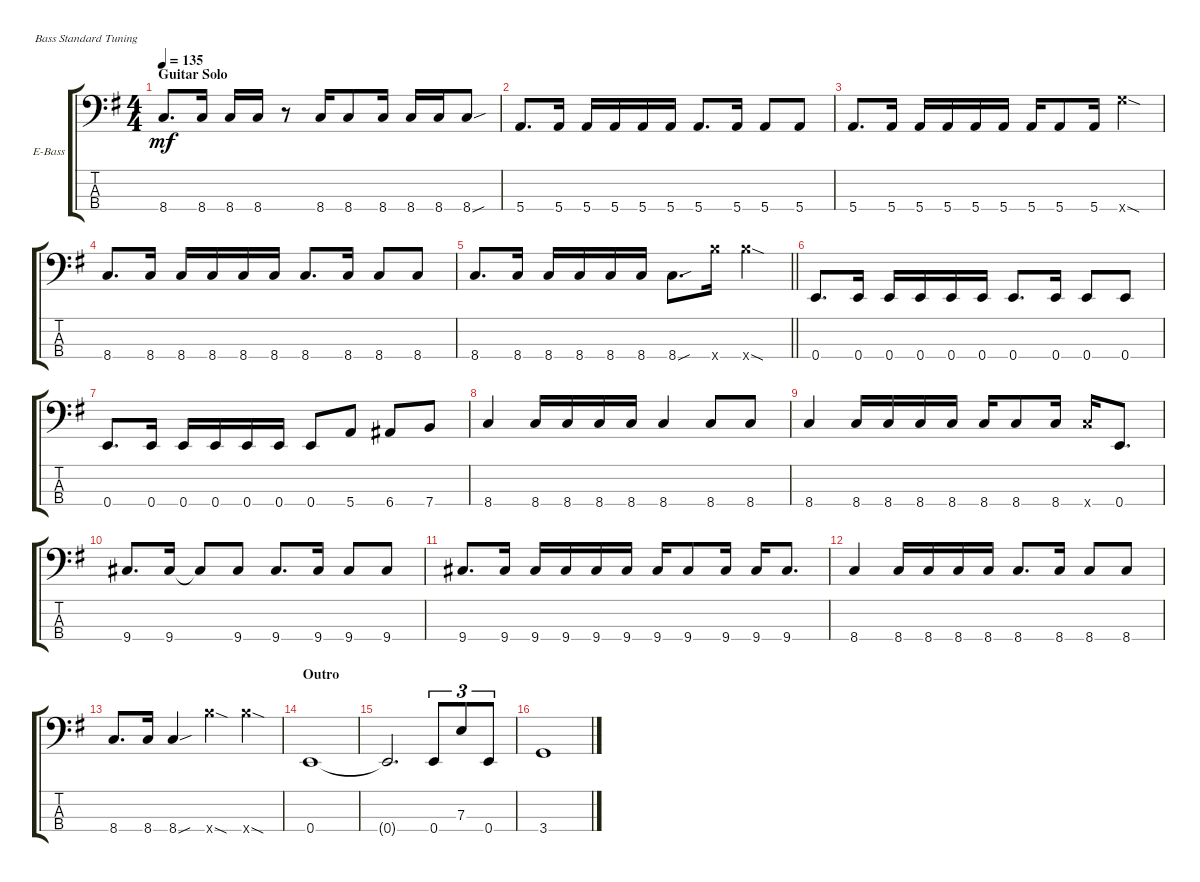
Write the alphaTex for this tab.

\defaultSystemsLayout 4
\bracketExtendMode groupsimilarinstruments
\firstSystemTrackNameOrientation horizontal
\otherSystemsTrackNameOrientation horizontal
\track ("Electric Bass" "E-Bass") {instrument electricbassfinger}
\staff {score tabs}
\tuning (G2 D2 A1 E1)
\ts (4 4)
\section ("" "Guitar Solo ")
\tempo 135
\clef f4
\ks g
8.4.8{d dy mf} 8.4.16 8.4.16 8.4.16 r.8 8.4.16 8.4.8 8.4.16 8.4.16 8.4.16 8.4{sou}.8 |
5.4.8{d} 5.4.16 5.4.16 5.4.16 5.4.16 5.4.16 5.4.8{d} 5.4.16 5.4.8 5.4.8 |
5.4.8{d} 5.4.16 5.4.16 5.4.16 5.4.16 5.4.16 5.4.16 5.4.8 5.4.16 15.4{sod x}.4 |
8.4.8{d} 8.4.16 8.4.16 8.4.16 8.4.16 8.4.16 8.4.8{d} 8.4.16 8.4.8 8.4.8 |
\barLineRight lightlight
8.4.8{d} 8.4.16 8.4.16 8.4.16 8.4.16 8.4.16 8.4{sou}.8{d} 19.4{x}.16 19.4{sod x}.4 |
0.4.8{d} 0.4.16 0.4.16 0.4.16 0.4.16 0.4.16 0.4.8{d} 0.4.16 0.4.8 0.4.8 |
0.4.8{d} 0.4.16 0.4.16 0.4.16 0.4.16 0.4.16 0.4.8 5.4.8 6.4.8 7.4.8 |
8.4.4 8.4.16 8.4.16 8.4.16 8.4.16 8.4.4 8.4.8 8.4.8 |
8.4.4 8.4.16 8.4.16 8.4.16 8.4.16 8.4.16 8.4.8 8.4.16 8.4{x}.16 0.4.8{d} |
9.4.8{d} 9.4.16 9.4{t}.8 9.4.8 9.4.8{d} 9.4.16 9.4.8 9.4.8 |
9.4.8{d} 9.4.16 9.4.16 9.4.16 9.4.16 9.4.16 9.4.16 9.4.8 9.4.16 9.4.16 9.4.8{d} |
8.4.4 8.4.16 8.4.16 8.4.16 8.4.16 8.4.8{d} 8.4.16 8.4.8 8.4.8 |
8.4.8{d} 8.4.16 8.4{sou}.4 19.4{sod x}.4 19.4{sod x}.4 |
\section ("" "Outro")
0.4.1 |
0.4{t}.2{d} 0.4.8{tu (3 2)} 7.3.8{tu (3 2)} 0.4.8{tu (3 2)} |
3.4.1
